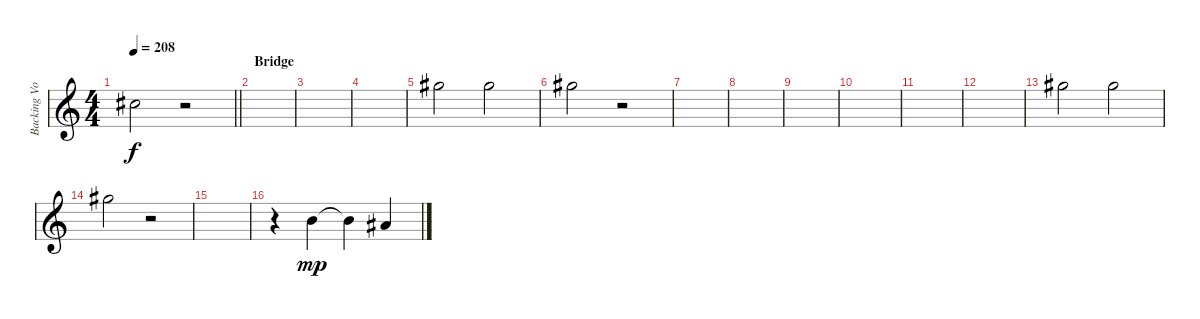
\track ("Backing Vocals" "Backing Vo") {instrument distortionguitar}
\staff {score}
\tuning (Eb4 Bb3 Gb3 Db3 Ab2 Eb2) {hide}
\ts (4 4)
\tempo 208
\clef g2
\barLineRight lightlight
\ks c
3.2{t}.2{dy f} r.2 |
\section ("" "Bridge")
|
|
|
10.2.2 10.2.2 |
10.2.2 r.2 |
|
|
|
|
|
|
10.2.2 10.2.2 |
10.2.2 r.2 |
|
r.4 1.2.4{dy mp} 1.2{t}.4 4.3.4
